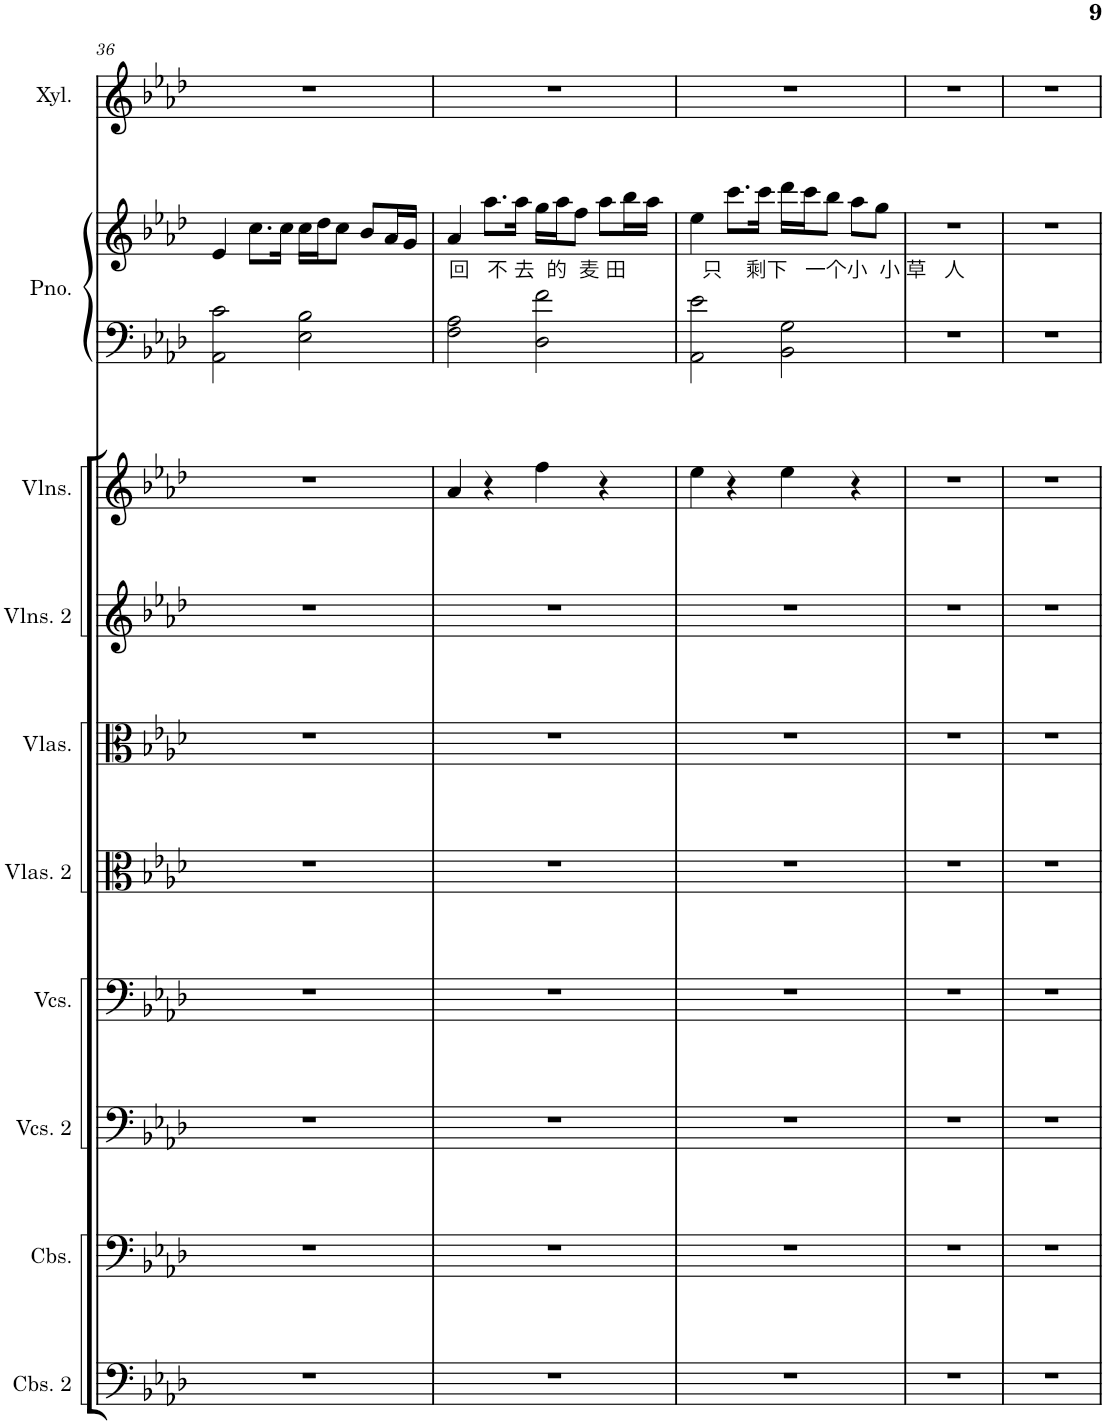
**kern	**kern	**kern	**kern	**kern	**kern	**kern	**kern	**kern	**kern	**kern
*part10	*part9	*part8	*part7	*part6	*part5	*part4	*part3	*part2	*part2	*part1
*staff11	*staff10	*staff9	*staff8	*staff7	*staff6	*staff5	*staff4	*staff3	*staff2	*staff1
*I"Contrabasses 2	*I"Contrabasses	*I"Violoncellos 2	*I"Violoncellos	*I"Violas 2	*I"Violas	*I"Violins 2	*I"Violins	*I"Piano	*	*I"Xylophone
*I'Cbs. 2	*I'Cbs.	*I'Vcs. 2	*I'Vcs.	*I'Vlas. 2	*I'Vlas.	*I'Vlns. 2	*I'Vlns.	*I'Pno.	*	*I'Xyl.
!!LO:PB:g=z
*clefF4	*clefF4	*clefF4	*clefF4	*clefC3	*clefC3	*clefG2	*clefG2	*clefF4	*clefG2	*clefG2
*Trd7c12	*Trd7c12	*	*	*	*	*	*	*	*	*Trd-7c-12
*k[b-e-a-d-]	*k[b-e-a-d-]	*k[b-e-a-d-]	*k[b-e-a-d-]	*k[b-e-a-d-]	*k[b-e-a-d-]	*k[b-e-a-d-]	*k[b-e-a-d-]	*k[b-e-a-d-]	*k[b-e-a-d-]	*k[b-e-a-d-]
*M4/4	*M4/4	*M4/4	*M4/4	*M4/4	*M4/4	*M4/4	*M4/4	*M4/4	*M4/4	*M4/4
=36	=36	=36	=36	=36	=36	=36	=36	=36	=36	=36
1r	1r	1r	1r	1r	1r	1r	1r	2AA-\ 2c\	4e-/	1r
.	.	.	.	.	.	.	.	.	8.cc\L	.
.	.	.	.	.	.	.	.	.	16cc\Jk	.
.	.	.	.	.	.	.	.	2E-\ 2B-\	16cc\LL	.
.	.	.	.	.	.	.	.	.	16dd-\J	.
.	.	.	.	.	.	.	.	.	8cc\J	.
.	.	.	.	.	.	.	.	.	8b-/L	.
.	.	.	.	.	.	.	.	.	16a-/L	.
.	.	.	.	.	.	.	.	.	16g/JJ	.
=37	=37	=37	=37	=37	=37	=37	=37	=37	=37	=37
!	!	!	!	!	!	!	!	!	!LO:TX:b:t=回   不 去  的  麦 田             只    剩下   一个小  小 草   人	!
1r	1r	1r	1r	1r	1r	1r	4a-/	2F\ 2A-\	4a-/	1r
.	.	.	.	.	.	.	4r	.	8.aa-\L	.
.	.	.	.	.	.	.	.	.	16aa-\Jk	.
.	.	.	.	.	.	.	4ff\	2D-\ 2f\	16gg\LL	.
.	.	.	.	.	.	.	.	.	16aa-\J	.
.	.	.	.	.	.	.	.	.	8ff\J	.
.	.	.	.	.	.	.	4r	.	8aa-\L	.
.	.	.	.	.	.	.	.	.	16bb-\L	.
.	.	.	.	.	.	.	.	.	16aa-\JJ	.
=38	=38	=38	=38	=38	=38	=38	=38	=38	=38	=38
1r	1r	1r	1r	1r	1r	1r	4ee-\	2AA-\ 2e-\	4ee-\	1r
.	.	.	.	.	.	.	4r	.	8.ccc\L	.
.	.	.	.	.	.	.	.	.	16ccc\Jk	.
.	.	.	.	.	.	.	4ee-\	2BB-\ 2G\	16ddd-\LL	.
.	.	.	.	.	.	.	.	.	16ccc\J	.
.	.	.	.	.	.	.	.	.	8bb-\J	.
.	.	.	.	.	.	.	4r	.	8aa-\L	.
.	.	.	.	.	.	.	.	.	8gg\J	.
=39	=39	=39	=39	=39	=39	=39	=39	=39	=39	=39
1r	1r	1r	1r	1r	1r	1r	1r	1r	1r	1r
=40	=40	=40	=40	=40	=40	=40	=40	=40	=40	=40
1r	1r	1r	1r	1r	1r	1r	1r	1r	1r	1r
=	=	=	=	=	=	=	=	=	=	=
*-	*-	*-	*-	*-	*-	*-	*-	*-	*-	*-
